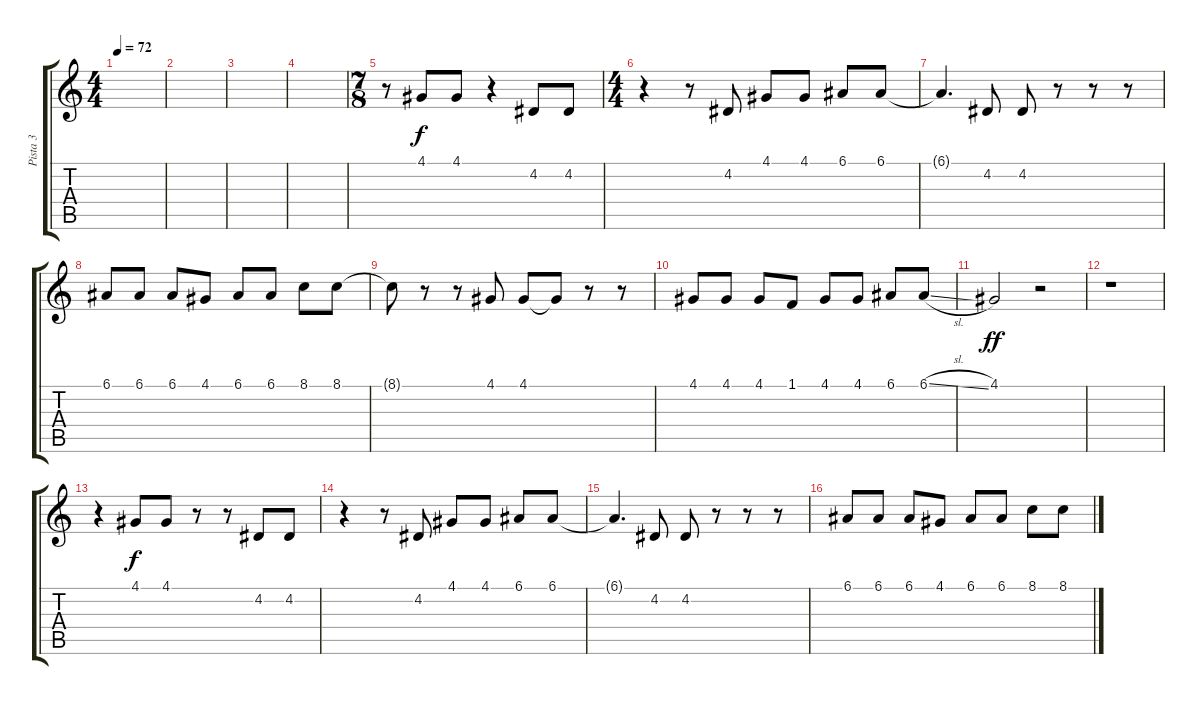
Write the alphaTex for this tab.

\track ("Pista 3" "Pista 3") {instrument panflute}
\staff {score tabs}
\tuning (E4 B3 G3 D3 A2 E2) {hide}
\ts (4 4)
\tempo 72
\clef g2
\ks c
|
|
|
|
\ts (7 8)
r.8 4.1.8{dy f} 4.1.8 r.4 4.2.8 4.2.8 |
\ts (4 4)
r.4 r.8 4.2.8 4.1.8 4.1.8 6.1.8 6.1.8 |
6.1{t}.4{d} 4.2.8 4.2.8 r.8 r.8 r.8 |
6.1.8 6.1.8 6.1.8 4.1.8 6.1.8 6.1.8 8.1.8 8.1.8 |
8.1{t}.8 r.8 r.8 4.1.8 4.1.8 4.1{t}.8 r.8 r.8 |
4.1.8 4.1.8 4.1.8 1.1.8 4.1.8 4.1.8 6.1.8 6.1{sl}.8 |
4.1.2{dy ff} r.2 |
r.1 |
r.4 4.1.8{dy f} 4.1.8 r.8 r.8 4.2.8 4.2.8 |
r.4 r.8 4.2.8 4.1.8 4.1.8 6.1.8 6.1.8 |
6.1{t}.4{d} 4.2.8 4.2.8 r.8 r.8 r.8 |
6.1.8 6.1.8 6.1.8 4.1.8 6.1.8 6.1.8 8.1.8 8.1.8
